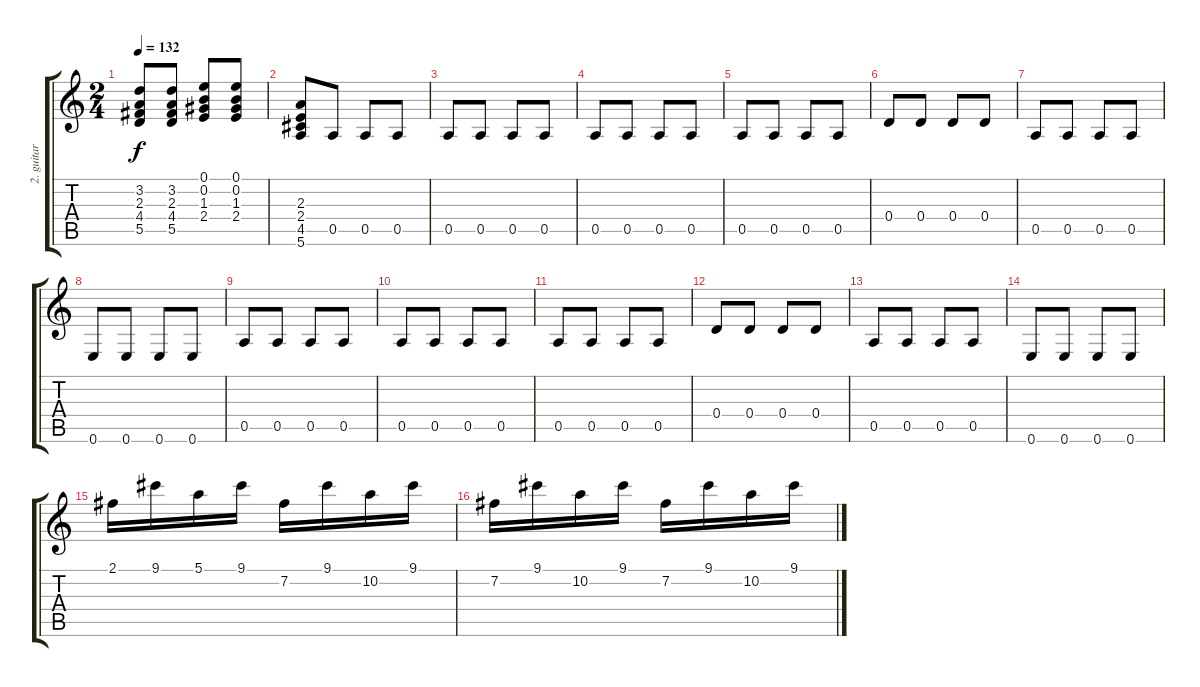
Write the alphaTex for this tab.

\track ("2. guitar" "2. guitar") {instrument electricguitarclean}
\staff {score tabs}
\tuning (E4 B3 G3 D3 A2 E2) {hide}
\ts (2 4)
\tempo 132
\clef g2
\ks c
(3.2 2.3 4.4 5.5).8{dy f} (3.2 2.3 4.4 5.5).8 (0.1 0.2 1.3 2.4).8 (0.1 0.2 1.3 2.4).8 |
(2.3 2.4 4.5 5.6).8 0.5.8 0.5.8 0.5.8 |
0.5.8 0.5.8 0.5.8 0.5.8 |
0.5.8 0.5.8 0.5.8 0.5.8 |
0.5.8 0.5.8 0.5.8 0.5.8 |
0.4.8 0.4.8 0.4.8 0.4.8 |
0.5.8 0.5.8 0.5.8 0.5.8 |
0.6.8 0.6.8 0.6.8 0.6.8 |
0.5.8 0.5.8 0.5.8 0.5.8 |
0.5.8 0.5.8 0.5.8 0.5.8 |
0.5.8 0.5.8 0.5.8 0.5.8 |
0.4.8 0.4.8 0.4.8 0.4.8 |
0.5.8 0.5.8 0.5.8 0.5.8 |
0.6.8 0.6.8 0.6.8 0.6.8 |
2.1.16 9.1.16 5.1.16 9.1.16 7.2.16 9.1.16 10.2.16 9.1.16 |
7.2.16 9.1.16 10.2.16 9.1.16 7.2.16 9.1.16 10.2.16 9.1.16
